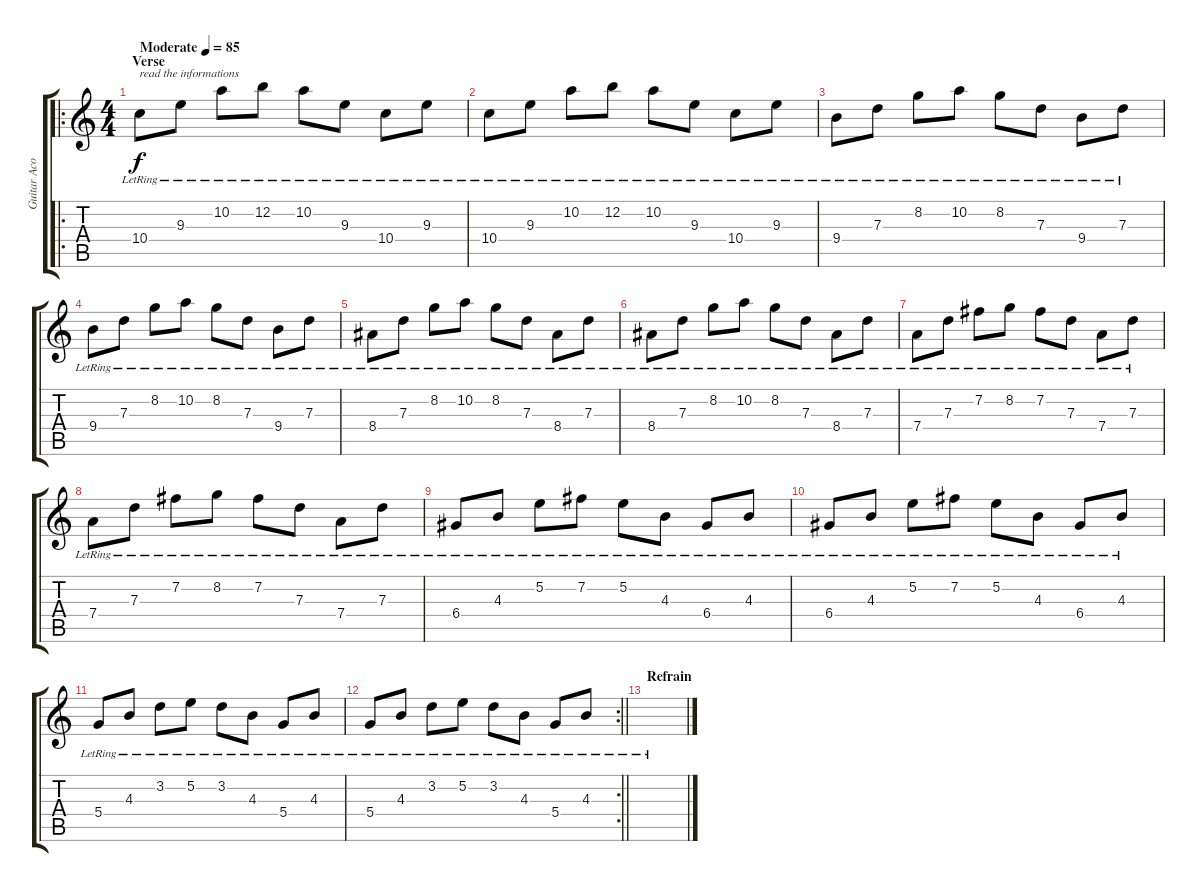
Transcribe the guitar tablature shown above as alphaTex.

\track ("Guitar Acoustic" "Guitar Aco") {instrument acousticguitarsteel}
\staff {score tabs}
\tuning (E4 B3 G3 D3 A2 E2) {hide}
\ro
\ts (4 4)
\section ("" "Verse")
\tempo (85 "Moderate")
\clef g2
\ks c
10.4{lr}.8{txt "read the informations" dy f instrument acousticguitarsteel} 9.3{lr}.8 10.2{lr}.8 12.2{lr}.8 10.2{lr}.8 9.3{lr}.8 10.4{lr}.8 9.3{lr}.8 |
10.4{lr}.8 9.3{lr}.8 10.2{lr}.8 12.2{lr}.8 10.2{lr}.8 9.3{lr}.8 10.4{lr}.8 9.3{lr}.8 |
9.4{lr}.8 7.3{lr}.8 8.2{lr}.8 10.2{lr}.8 8.2{lr}.8 7.3{lr}.8 9.4{lr}.8 7.3{lr}.8 |
9.4{lr}.8 7.3{lr}.8 8.2{lr}.8 10.2{lr}.8 8.2{lr}.8 7.3{lr}.8 9.4{lr}.8 7.3{lr}.8 |
8.4{lr}.8 7.3{lr}.8 8.2{lr}.8 10.2{lr}.8 8.2{lr}.8 7.3{lr}.8 8.4{lr}.8 7.3{lr}.8 |
8.4{lr}.8 7.3{lr}.8 8.2{lr}.8 10.2{lr}.8 8.2{lr}.8 7.3{lr}.8 8.4{lr}.8 7.3{lr}.8 |
7.4{lr}.8 7.3{lr}.8 7.2{lr}.8 8.2{lr}.8 7.2{lr}.8 7.3{lr}.8 7.4{lr}.8 7.3{lr}.8 |
7.4{lr}.8 7.3{lr}.8 7.2{lr}.8 8.2{lr}.8 7.2{lr}.8 7.3{lr}.8 7.4{lr}.8 7.3{lr}.8 |
6.4{lr}.8 4.3{lr}.8 5.2{lr}.8 7.2{lr}.8 5.2{lr}.8 4.3{lr}.8 6.4{lr}.8 4.3{lr}.8 |
6.4{lr}.8 4.3{lr}.8 5.2{lr}.8 7.2{lr}.8 5.2{lr}.8 4.3{lr}.8 6.4{lr}.8 4.3{lr}.8 |
5.4{lr}.8 4.3{lr}.8 3.2{lr}.8 5.2{lr}.8 3.2{lr}.8 4.3{lr}.8 5.4{lr}.8 4.3{lr}.8 |
\rc 2
\barLineRight lightlight
5.4{lr}.8 4.3{lr}.8 3.2{lr}.8 5.2{lr}.8 3.2{lr}.8 4.3{lr}.8 5.4{lr}.8 4.3{lr}.8 |
\section ("" "Refrain")
